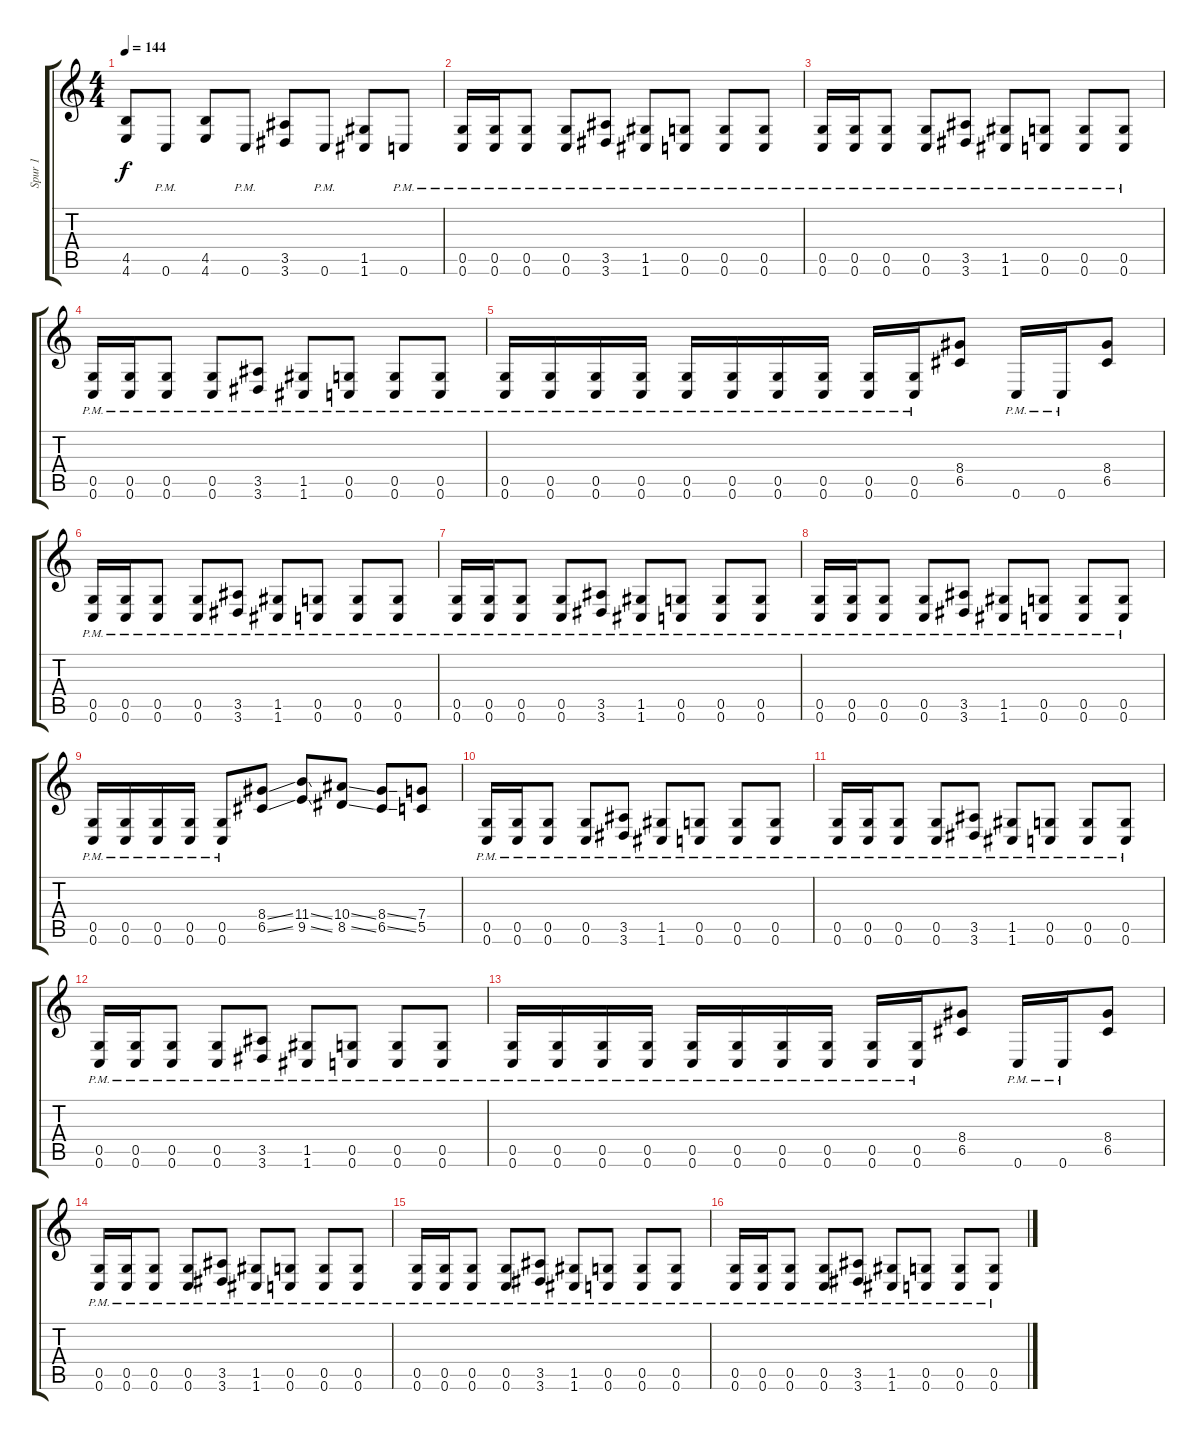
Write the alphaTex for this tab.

\track ("Spur 1" "Spur 1") {instrument overdrivenguitar}
\staff {score tabs}
\tuning (D4 A3 F3 C3 G2 C2) {hide}
\ts (4 4)
\tempo 144
\clef g2
\ks c
(4.5 4.6).8{dy f} 0.6{pm}.8 (4.5 4.6).8 0.6{pm}.8 (3.5 3.6).8 0.6{pm}.8 (1.5 1.6).8 0.6{pm}.8 |
(0.5{pm} 0.6{pm}).16 (0.5{pm} 0.6{pm}).16 (0.5{pm} 0.6{pm}).8 (0.5{pm} 0.6{pm}).8 (3.5{pm} 3.6{pm}).8 (1.5{pm} 1.6{pm}).8 (0.5{pm} 0.6{pm}).8 (0.5{pm} 0.6{pm}).8 (0.5{pm} 0.6{pm}).8 |
(0.5{pm} 0.6{pm}).16 (0.5{pm} 0.6{pm}).16 (0.5{pm} 0.6{pm}).8 (0.5{pm} 0.6{pm}).8 (3.5{pm} 3.6{pm}).8 (1.5{pm} 1.6{pm}).8 (0.5{pm} 0.6{pm}).8 (0.5{pm} 0.6{pm}).8 (0.5{pm} 0.6{pm}).8 |
(0.5{pm} 0.6{pm}).16 (0.5{pm} 0.6{pm}).16 (0.5{pm} 0.6{pm}).8 (0.5{pm} 0.6{pm}).8 (3.5{pm} 3.6{pm}).8 (1.5{pm} 1.6{pm}).8 (0.5{pm} 0.6{pm}).8 (0.5{pm} 0.6{pm}).8 (0.5{pm} 0.6{pm}).8 |
(0.5{pm} 0.6{pm}).16 (0.5{pm} 0.6{pm}).16 (0.5{pm} 0.6{pm}).16 (0.5{pm} 0.6{pm}).16 (0.5{pm} 0.6{pm}).16 (0.5{pm} 0.6{pm}).16 (0.5{pm} 0.6{pm}).16 (0.5{pm} 0.6{pm}).16 (0.5{pm} 0.6{pm}).16 (0.5{pm} 0.6{pm}).16 (8.4 6.5).8 0.6{pm}.16 0.6{pm}.16 (8.4 6.5).8 |
(0.5{pm} 0.6{pm}).16 (0.5{pm} 0.6{pm}).16 (0.5{pm} 0.6{pm}).8 (0.5{pm} 0.6{pm}).8 (3.5{pm} 3.6{pm}).8 (1.5{pm} 1.6{pm}).8 (0.5{pm} 0.6{pm}).8 (0.5{pm} 0.6{pm}).8 (0.5{pm} 0.6{pm}).8 |
(0.5{pm} 0.6{pm}).16 (0.5{pm} 0.6{pm}).16 (0.5{pm} 0.6{pm}).8 (0.5{pm} 0.6{pm}).8 (3.5{pm} 3.6{pm}).8 (1.5{pm} 1.6{pm}).8 (0.5{pm} 0.6{pm}).8 (0.5{pm} 0.6{pm}).8 (0.5{pm} 0.6{pm}).8 |
(0.5{pm} 0.6{pm}).16 (0.5{pm} 0.6{pm}).16 (0.5{pm} 0.6{pm}).8 (0.5{pm} 0.6{pm}).8 (3.5{pm} 3.6{pm}).8 (1.5{pm} 1.6{pm}).8 (0.5{pm} 0.6{pm}).8 (0.5{pm} 0.6{pm}).8 (0.5{pm} 0.6{pm}).8 |
(0.5{pm} 0.6{pm}).16 (0.5{pm} 0.6{pm}).16 (0.5{pm} 0.6{pm}).16 (0.5{pm} 0.6{pm}).16 (0.5{pm} 0.6{pm}).8 (8.4{ss} 6.5{ss}).8 (11.4{ss} 9.5{ss}).8 (10.4{ss} 8.5{ss}).8 (8.4{ss} 6.5{ss}).8 (7.4 5.5).8 |
(0.5{pm} 0.6{pm}).16 (0.5{pm} 0.6{pm}).16 (0.5{pm} 0.6{pm}).8 (0.5{pm} 0.6{pm}).8 (3.5{pm} 3.6{pm}).8 (1.5{pm} 1.6{pm}).8 (0.5{pm} 0.6{pm}).8 (0.5{pm} 0.6{pm}).8 (0.5{pm} 0.6{pm}).8 |
(0.5{pm} 0.6{pm}).16 (0.5{pm} 0.6{pm}).16 (0.5{pm} 0.6{pm}).8 (0.5{pm} 0.6{pm}).8 (3.5{pm} 3.6{pm}).8 (1.5{pm} 1.6{pm}).8 (0.5{pm} 0.6{pm}).8 (0.5{pm} 0.6{pm}).8 (0.5{pm} 0.6{pm}).8 |
(0.5{pm} 0.6{pm}).16 (0.5{pm} 0.6{pm}).16 (0.5{pm} 0.6{pm}).8 (0.5{pm} 0.6{pm}).8 (3.5{pm} 3.6{pm}).8 (1.5{pm} 1.6{pm}).8 (0.5{pm} 0.6{pm}).8 (0.5{pm} 0.6{pm}).8 (0.5{pm} 0.6{pm}).8 |
(0.5{pm} 0.6{pm}).16 (0.5{pm} 0.6{pm}).16 (0.5{pm} 0.6{pm}).16 (0.5{pm} 0.6{pm}).16 (0.5{pm} 0.6{pm}).16 (0.5{pm} 0.6{pm}).16 (0.5{pm} 0.6{pm}).16 (0.5{pm} 0.6{pm}).16 (0.5{pm} 0.6{pm}).16 (0.5{pm} 0.6{pm}).16 (8.4 6.5).8 0.6{pm}.16 0.6{pm}.16 (8.4 6.5).8 |
(0.5{pm} 0.6{pm}).16 (0.5{pm} 0.6{pm}).16 (0.5{pm} 0.6{pm}).8 (0.5{pm} 0.6{pm}).8 (3.5{pm} 3.6{pm}).8 (1.5{pm} 1.6{pm}).8 (0.5{pm} 0.6{pm}).8 (0.5{pm} 0.6{pm}).8 (0.5{pm} 0.6{pm}).8 |
(0.5{pm} 0.6{pm}).16 (0.5{pm} 0.6{pm}).16 (0.5{pm} 0.6{pm}).8 (0.5{pm} 0.6{pm}).8 (3.5{pm} 3.6{pm}).8 (1.5{pm} 1.6{pm}).8 (0.5{pm} 0.6{pm}).8 (0.5{pm} 0.6{pm}).8 (0.5{pm} 0.6{pm}).8 |
(0.5{pm} 0.6{pm}).16 (0.5{pm} 0.6{pm}).16 (0.5{pm} 0.6{pm}).8 (0.5{pm} 0.6{pm}).8 (3.5{pm} 3.6{pm}).8 (1.5{pm} 1.6{pm}).8 (0.5{pm} 0.6{pm}).8 (0.5{pm} 0.6{pm}).8 (0.5{pm} 0.6{pm}).8
